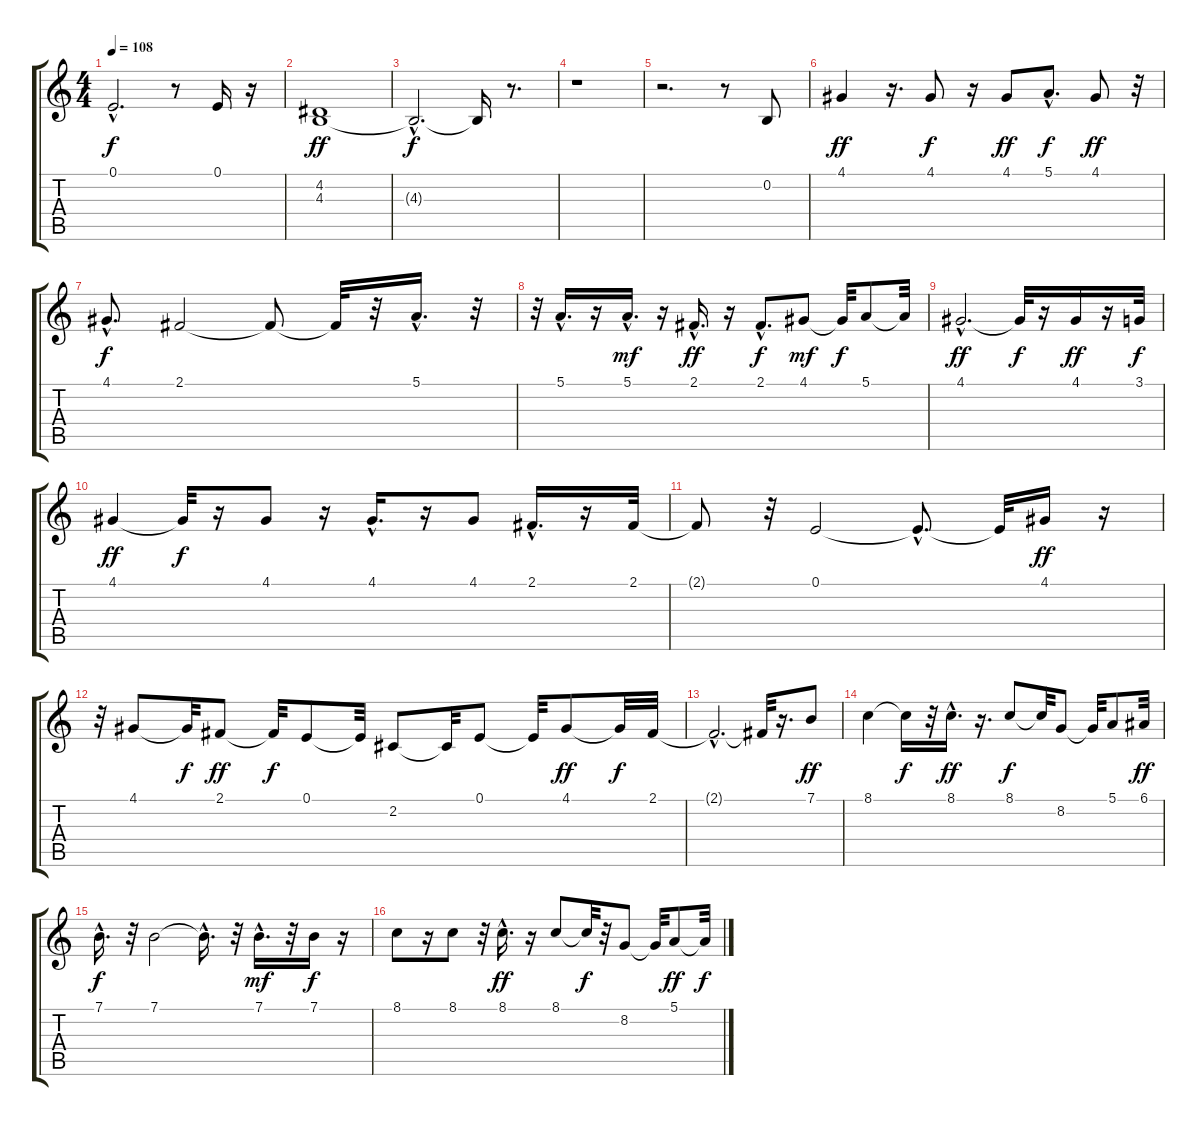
\track "" {instrument altosax}
\staff {score tabs}
\tuning (E4 B3 G3 D3 A2 E2) {hide}
\ts (4 4)
\tempo 108
\clef g2
\ks c
0.1{hac}.2{d dy f} r.8 0.1.16 r.16 |
(4.2 4.3).1{dy ff} |
4.3{hac t}.2{d dy f} 4.3{t}.16 r.8{d} |
r.1 |
r.2{d} r.8 0.2.8 |
4.1.4{dy ff} r.16{d} 4.1.8{dy f} r.16 4.1.8{dy ff} 5.1{hac}.8{d dy f} 4.1.8{dy ff} r.32 |
4.1{hac}.8{d dy f} 2.1.2 2.1{t}.8 2.1{t}.32 r.32 5.1{hac}.16{d} r.32 |
r.32 5.1{hac}.16{d} r.16 5.1{hac}.16{d dy mf} r.16 2.1{hac}.16{d dy ff} r.16 2.1{hac}.8{d dy f} 4.1.8{dy mf} 4.1{t}.32{dy f} 5.1.8 5.1{t}.32 |
4.1{hac}.2{d dy ff} 4.1{t}.32{dy f} r.16 4.1.16{dy ff} r.16 3.1.32{dy f} |
4.1.4{dy ff} 4.1{t}.32{dy f} r.16 4.1.8 r.16 4.1{hac}.16{d} r.16 4.1.8 2.1{hac}.16{d} r.16 2.1.32 |
2.1{t}.8 r.32 0.1.2 0.1{hac t}.8{d} 0.1{t}.32 4.1.16{dy ff} r.16 |
r.32 4.1.8 4.1{t}.32{dy f} 2.1.8{dy ff} 2.1{t}.32{dy f} 0.1.8 0.1{t}.32 2.2.8 2.2{t}.32 0.1.8 0.1{t}.32 4.1.8{dy ff} 4.1{t}.32{dy f} 2.1.32 |
2.1{hac t}.2{d} 2.1{t}.32 r.16{d} 7.1.8{dy ff} |
8.1.4 8.1{t}.16{dy f} r.32 8.1{hac}.16{d dy ff} r.16{d} 8.1.8{dy f} 8.1{t}.32 8.2.8 8.2{t}.32 5.1.8 6.1.32{dy ff} |
7.1{hac}.16{d dy f} r.32 7.1.2 7.1{hac t}.16{d} r.32 7.1{hac}.16{d dy mf} r.32 7.1.16{dy f} r.16 |
8.1.8 r.16 8.1.8 r.32 8.1{hac}.16{d dy ff} r.16 8.1.8 8.1{t}.32{dy f} r.32 8.2.8 8.2{t}.32 5.1.8{dy ff} 5.1{t}.32{dy f}
